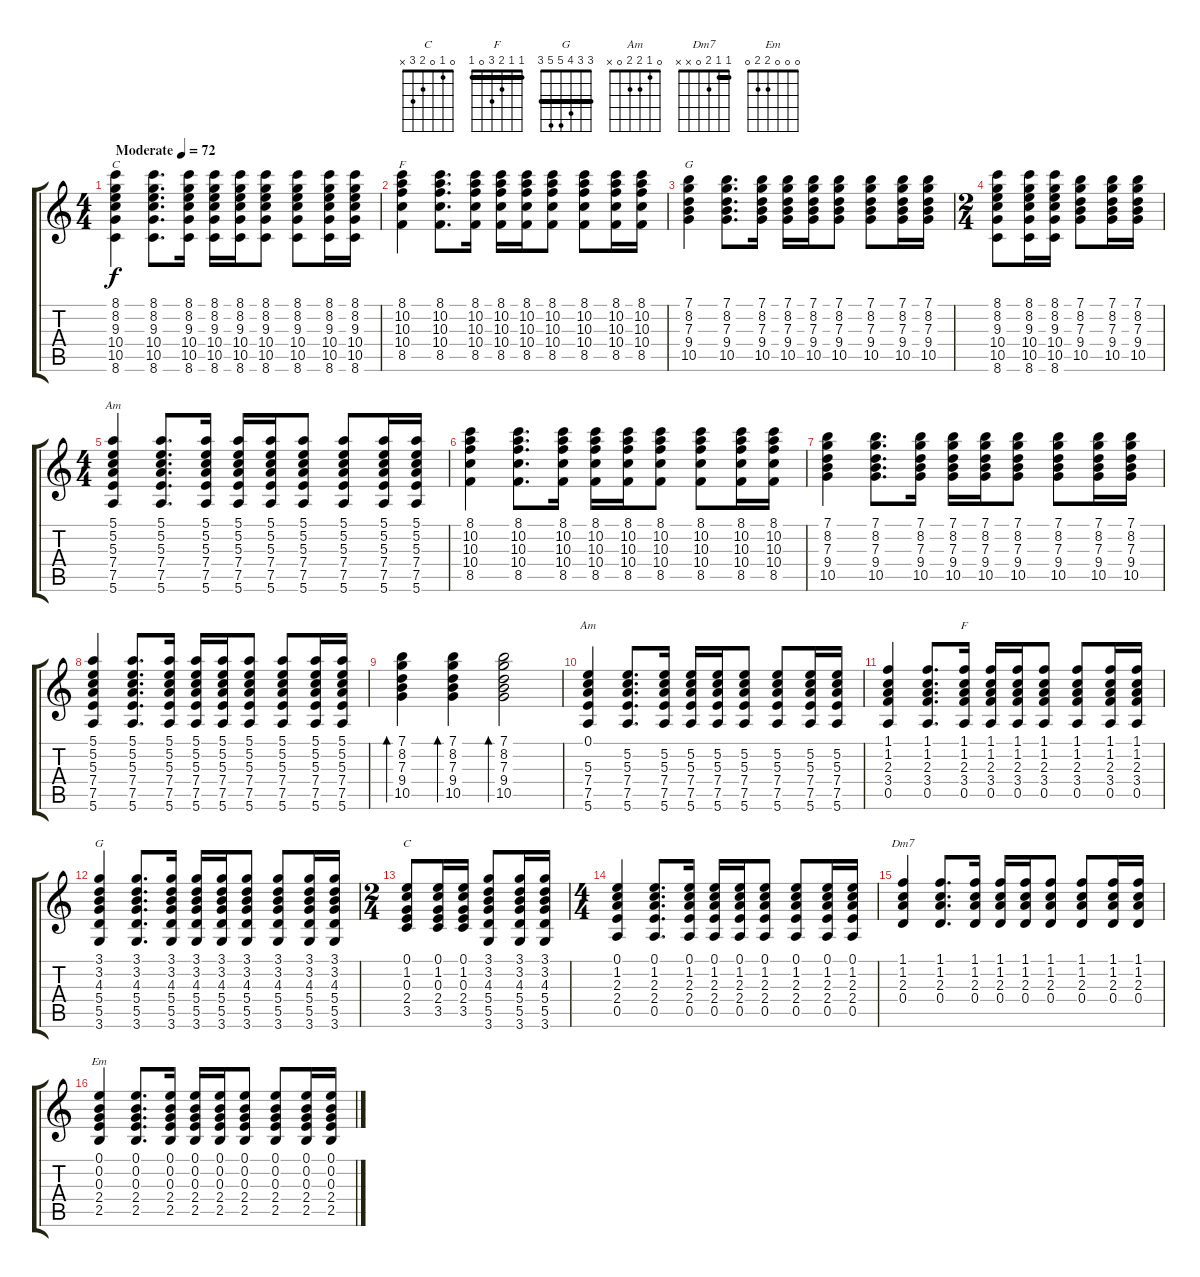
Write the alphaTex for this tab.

\track "" {instrument electricguitarclean}
\staff {score tabs}
\tuning (E4 B3 G3 D3 A2 E2) {hide}
\chord ("C" 8 8 9 10 10 8) {firstfret 8 barre 8}
\chord ("F" 8 10 10 10 8 x) {firstfret 8 barre 8}
\chord ("G" 7 8 7 9 10 x) {firstfret 7 barre 7}
\chord ("Am" 5 5 5 7 7 5) {firstfret 5 barre 5}
\chord ("Am" 0 1 2 2 0 x)
\chord ("F" 1 1 2 3 0 1) {barre 1}
\chord ("G" 3 3 4 5 5 3) {barre 3}
\chord ("C" 0 1 0 2 3 x)
\chord ("Dm7" 1 1 2 0 x x) {barre 1}
\chord ("Em" 0 0 0 2 2 0)
\ts (4 4)
\tempo (72 "Moderate")
\clef g2
\ks c
(8.1 8.2 9.3 10.4 10.5 8.6).4{ch "C" dy f volume 14 instrument electricguitarclean} (8.1 8.2 9.3 10.4 10.5 8.6).8{d} (8.1 8.2 9.3 10.4 10.5 8.6).16 (8.1 8.2 9.3 10.4 10.5 8.6).16 (8.1 8.2 9.3 10.4 10.5 8.6).16 (8.1 8.2 9.3 10.4 10.5 8.6).8 (8.1 8.2 9.3 10.4 10.5 8.6).8 (8.1 8.2 9.3 10.4 10.5 8.6).16 (8.1 8.2 9.3 10.4 10.5 8.6).16 |
(8.1 10.2 10.3 10.4 8.5).4{ch "F"} (8.1 10.2 10.3 10.4 8.5).8{d} (8.1 10.2 10.3 10.4 8.5).16 (8.1 10.2 10.3 10.4 8.5).16 (8.1 10.2 10.3 10.4 8.5).16 (8.1 10.2 10.3 10.4 8.5).8 (8.1 10.2 10.3 10.4 8.5).8 (8.1 10.2 10.3 10.4 8.5).16 (8.1 10.2 10.3 10.4 8.5).16 |
(7.1 8.2 7.3 9.4 10.5).4{ch "G" txt ""} (7.1 8.2 7.3 9.4 10.5).8{d} (7.1 8.2 7.3 9.4 10.5).16 (7.1 8.2 7.3 9.4 10.5).16 (7.1 8.2 7.3 9.4 10.5).16 (7.1 8.2 7.3 9.4 10.5).8 (7.1 8.2 7.3 9.4 10.5).8 (7.1 8.2 7.3 9.4 10.5).16 (7.1 8.2 7.3 9.4 10.5).16 |
\ts (2 4)
(8.1 8.2 9.3 10.4 10.5 8.6).8 (8.1 8.2 9.3 10.4 10.5 8.6).16 (8.1 8.2 9.3 10.4 10.5 8.6).16 (7.1 8.2 7.3 9.4 10.5).8 (7.1 8.2 7.3 9.4 10.5).16 (7.1 8.2 7.3 9.4 10.5).16 |
\ts (4 4)
(5.1 5.2 5.3 7.4 7.5 5.6).4{ch "Am"} (5.1 5.2 5.3 7.4 7.5 5.6).8{d} (5.1 5.2 5.3 7.4 7.5 5.6).16 (5.1 5.2 5.3 7.4 7.5 5.6).16 (5.1 5.2 5.3 7.4 7.5 5.6).16 (5.1 5.2 5.3 7.4 7.5 5.6).8 (5.1 5.2 5.3 7.4 7.5 5.6).8 (5.1 5.2 5.3 7.4 7.5 5.6).16 (5.1 5.2 5.3 7.4 7.5 5.6).16 |
(8.1 10.2 10.3 10.4 8.5).4 (8.1 10.2 10.3 10.4 8.5).8{d} (8.1 10.2 10.3 10.4 8.5).16 (8.1 10.2 10.3 10.4 8.5).16 (8.1 10.2 10.3 10.4 8.5).16 (8.1 10.2 10.3 10.4 8.5).8 (8.1 10.2 10.3 10.4 8.5).8 (8.1 10.2 10.3 10.4 8.5).16 (8.1 10.2 10.3 10.4 8.5).16 |
(7.1 8.2 7.3 9.4 10.5).4 (7.1 8.2 7.3 9.4 10.5).8{d} (7.1 8.2 7.3 9.4 10.5).16 (7.1 8.2 7.3 9.4 10.5).16 (7.1 8.2 7.3 9.4 10.5).16 (7.1 8.2 7.3 9.4 10.5).8 (7.1 8.2 7.3 9.4 10.5).8 (7.1 8.2 7.3 9.4 10.5).16 (7.1 8.2 7.3 9.4 10.5).16 |
(5.1 5.2 5.3 7.4 7.5 5.6).4 (5.1 5.2 5.3 7.4 7.5 5.6).8{d} (5.1 5.2 5.3 7.4 7.5 5.6).16 (5.1 5.2 5.3 7.4 7.5 5.6).16 (5.1 5.2 5.3 7.4 7.5 5.6).16 (5.1 5.2 5.3 7.4 7.5 5.6).8 (5.1 5.2 5.3 7.4 7.5 5.6).8 (5.1 5.2 5.3 7.4 7.5 5.6).16 (5.1 5.2 5.3 7.4 7.5 5.6).16 |
(7.1 8.2 7.3 9.4 10.5).4{bd 120} (7.1 8.2 7.3 9.4 10.5).4{bd 120} (7.1 8.2 7.3 9.4 10.5).2{bd 120} |
(0.1 5.3 7.4 7.5 5.6).4{ch "Am" volume 13} (5.2 5.3 7.4 7.5 5.6).8{d} (5.2 5.3 7.4 7.5 5.6).16 (5.2 5.3 7.4 7.5 5.6).16 (5.2 5.3 7.4 7.5 5.6).16 (5.2 5.3 7.4 7.5 5.6).8 (5.2 5.3 7.4 7.5 5.6).8 (5.2 5.3 7.4 7.5 5.6).16 (5.2 5.3 7.4 7.5 5.6).16 |
(1.1 1.2 2.3 3.4 0.5).4 (1.1 1.2 2.3 3.4 0.5).8{d} (1.1 1.2 2.3 3.4 0.5).16{ch "F"} (1.1 1.2 2.3 3.4 0.5).16 (1.1 1.2 2.3 3.4 0.5).16 (1.1 1.2 2.3 3.4 0.5).8 (1.1 1.2 2.3 3.4 0.5).8 (1.1 1.2 2.3 3.4 0.5).16 (1.1 1.2 2.3 3.4 0.5).16 |
(3.1 3.2 4.3 5.4 5.5 3.6).4{ch "G"} (3.1 3.2 4.3 5.4 5.5 3.6).8{d} (3.1 3.2 4.3 5.4 5.5 3.6).16 (3.1 3.2 4.3 5.4 5.5 3.6).16 (3.1 3.2 4.3 5.4 5.5 3.6).16 (3.1 3.2 4.3 5.4 5.5 3.6).8 (3.1 3.2 4.3 5.4 5.5 3.6).8 (3.1 3.2 4.3 5.4 5.5 3.6).16 (3.1 3.2 4.3 5.4 5.5 3.6).16 |
\ts (2 4)
(0.1 1.2 0.3 2.4 3.5).8{ch "C"} (0.1 1.2 0.3 2.4 3.5).16 (0.1 1.2 0.3 2.4 3.5).16 (3.1 3.2 4.3 5.4 5.5 3.6).8 (3.1 3.2 4.3 5.4 5.5 3.6).16 (3.1 3.2 4.3 5.4 5.5 3.6).16 |
\ts (4 4)
(0.1 1.2 2.3 2.4 0.5).4 (0.1 1.2 2.3 2.4 0.5).8{d} (0.1 1.2 2.3 2.4 0.5).16 (0.1 1.2 2.3 2.4 0.5).16 (0.1 1.2 2.3 2.4 0.5).16 (0.1 1.2 2.3 2.4 0.5).8 (0.1 1.2 2.3 2.4 0.5).8 (0.1 1.2 2.3 2.4 0.5).16 (0.1 1.2 2.3 2.4 0.5).16 |
(1.1 1.2 2.3 0.4).4{ch "Dm7"} (1.1 1.2 2.3 0.4).8{d} (1.1 1.2 2.3 0.4).16 (1.1 1.2 2.3 0.4).16 (1.1 1.2 2.3 0.4).16 (1.1 1.2 2.3 0.4).8 (1.1 1.2 2.3 0.4).8 (1.1 1.2 2.3 0.4).16 (1.1 1.2 2.3 0.4).16 |
(0.1 0.2 0.3 2.4 2.5).4{ch "Em"} (0.1 0.2 0.3 2.4 2.5).8{d} (0.1 0.2 0.3 2.4 2.5).16 (0.1 0.2 0.3 2.4 2.5).16 (0.1 0.2 0.3 2.4 2.5).16 (0.1 0.2 0.3 2.4 2.5).8 (0.1 0.2 0.3 2.4 2.5).8 (0.1 0.2 0.3 2.4 2.5).16 (0.1 0.2 0.3 2.4 2.5).16
